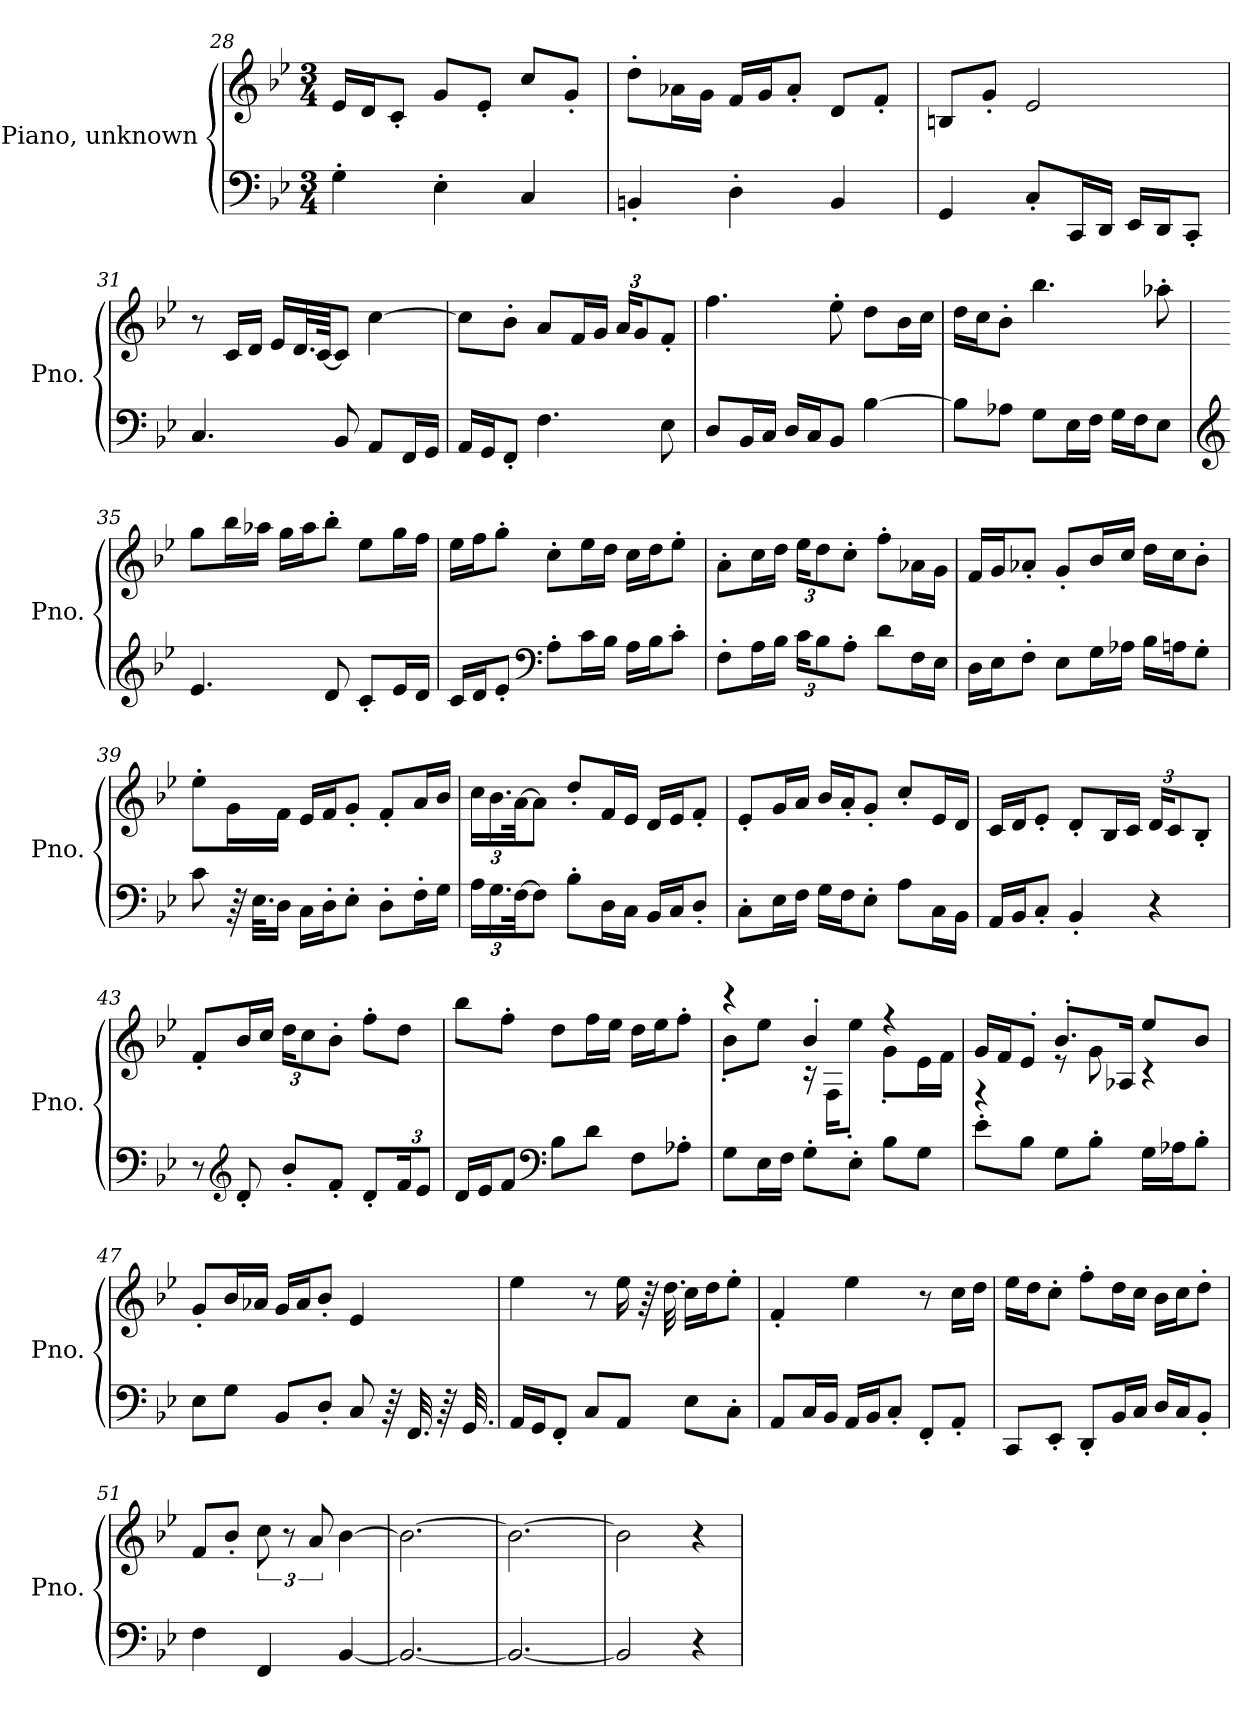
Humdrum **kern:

**kern	**kern
*part1	*part1
*staff2	*staff1
*I"Piano, unknown	*
*I'Pno.	*
!!LO:PB:g=z
*clefF4	*clefG2
*k[b-e-]	*k[b-e-]
*M3/4	*M3/4
=28	=28
4G'\	16e-/LL
.	16d/J
.	8c'/J
4E-'\	8g/L
.	8e-'/J
4C/	8cc/L
.	8g'/J
=29	=29
4BBn'/	8dd'\L
.	16a-X\L
.	16g\JJ
4D'\	16f/LL
.	16g/J
.	8a-'/J
4BB/	8d/L
.	8f'/J
=30	=30
4GG/	8Bn/L
.	8g'/J
8C'/L	2e-/
16CC/L	.
16DD/JJ	.
16EE-/LL	.
16DD/J	.
8CC'/J	.
=31	=31
4.C/	8r
.	16c/LL
.	16d/JJ
.	16e-/LL
.	32.d/L
.	[64c/JJK
8BB-/	8c/J]
8AA/L	[4cc\
16FF/L	.
16GG/JJ	.
!!LO:LB:g=z
=32	=32
16AA/LL	8cc\L]
16GG/J	.
8FF'/J	8b-'\J
4.F\	8a/L
.	16f/L
.	16g/JJ
*	*Xbrackettup
.	24a/KL
.	12g/
8E-\	8f'/J
=33	=33
8D/L	4.ff\
16BB-/L	.
16C/JJ	.
16D/LL	.
16C/J	.
8BB-/J	8ee-'\
[4B-\	8dd\L
.	16b-\L
.	16cc\JJ
=34	=34
8B-\L]	16dd\LL
.	16cc\J
8A-X\J	8b-'\J
8G\L	4.bb-\
16E-\L	.
16F\JJ	.
16G\LL	.
16F\J	.
8E-\J	8aa-X'\
=35	=35
*clefG2	*
4.e-/	8gg\L
.	16bb-\L
.	16aa-X\JJ
.	16gg\LL
.	16aa-\J
8d/	8bb-'\J
8c'/L	8ee-\L
16e-/L	16gg\L
16d/JJ	16ff\JJ
!!LO:LB:g=z
=36	=36
16c/LL	16ee-\LL
16d/J	16ff\J
8e-'/J	8gg'\J
*clefF4	*
8A'\L	8cc'\L
16c\L	16ee-\L
16B-\JJ	16dd\JJ
16A\LL	16cc\LL
16B-\J	16dd\J
8c'\J	8ee-'\J
=37	=37
8F'\L	8a'\L
16A\L	16cc\L
16B-\JJ	16dd\JJ
*Xbrackettup	*
24c\KL	24ee-\KL
12B-\	12dd\
8A'\J	8cc'\J
8d\L	8ff'\L
16F\L	16a-X\L
16E-\JJ	16g\JJ
=38	=38
16D\LL	16f/LL
16E-\J	16g/J
8F'\J	8a-X'/J
8E-\L	8g'/L
16G\L	16b-/L
16A-X\JJ	16cc/JJ
16B-\LL	16dd\LL
16An\J	16cc\J
8G'\J	8b-'\J
=39	=39
8c\	8ee-'\L
64r	16g\L
32.E-\KLL	.
16D\JJ	16f\JJ
16C\LL	16e-/LL
16D'\J	16f/J
8E-'\J	8g'/J
8D'\L	8f'/L
16F'\L	16a/L
16G\JJ	16b-/JJ
!!LO:LB:g=z
=40	=40
24A\LL	24cc\LL
24.G\	24.b-\
[48F\JK	[48a\JK
8F\J]	8a\J]
8B-'\L	8dd'/L
16D\L	16f/L
16C\JJ	16e-/JJ
16BB-/LL	16d/LL
16C/J	16e-/J
8D'/J	8f'/J
=41	=41
8C'\L	8e-'/L
16E-\L	16g/L
16F\JJ	16a/JJ
16G\LL	16b-/LL
16F\J	16a'/J
8E-'\J	8g'/J
8A\L	8cc'/L
16C\L	16e-/L
16BB-\JJ	16d/JJ
=42	=42
16AA/LL	16c/LL
16BB-/J	16d/J
8C'/J	8e-'/J
4BB-'/	8d'/L
.	16B-/L
.	16c/JJ
4r	24d/KL
.	12c/
.	8B-'/J
=43	=43
8r	8f'/L
*clefG2	*
8d'/	16b-/L
.	16cc/JJ
8b-'/L	24dd\KL
.	12cc\
8f'/J	8b-'\J
8d'/L	8ff'\L
24f/K	8dd\J
12e-/J	.
!!LO:LB:g=z
=44	=44
16d/LL	8bb-\L
16e-/J	.
8f/J	8ff'\J
*clefF4	*
8B-\L	8dd\L
8d\J	16ff\L
.	16ee-\JJ
8F\L	16dd\LL
.	16ee-\J
8A-X'\J	8ff'\J
=45	=45
*	*^
8G\L	4r	8b-'\L
16E-\L	.	8ee-\J
16F\JJ	.	.
8G'\L	4b-'/	16r
.	.	16F\KL
8E-'\J	.	8ee-'\J
8B-\L	4r	8g'\L
8G\J	.	16e-\L
.	.	16f\JJ
=46	=46	=46
8e-'\L	16g/LL	4r
.	16f/J	.
8B-\J	8e-'/J	.
8G\L	8.b-'/L	8r
8B-'\J	.	8g\
.	16A-X/Jk	.
16G\LL	8ee-/L	4r
16A-X\J	.	.
8B-'\J	8b-/J	.
*	*v	*v
!!LO:LB:g=z
=47	=47
8E-\L	8g'/L
8G\J	16b-/L
.	16a-X/JJ
8BB-/L	16g/LL
.	16a-/J
8D'/J	8b-'/J
8C/	4e-/
64r	.
32.FF/	.
64r	.
32.GG/	.
=48	=48
16AA/LL	4ee-\
16GG/J	.
8FF'/J	.
8C/L	8r
8AA/J	16ee-\
.	64r
.	32.dd\
8E-\L	16cc\LL
.	16dd\J
8C'\J	8ee-'\J
=49	=49
8AA/L	4f'/
16C/L	.
16BB-/JJ	.
16AA/LL	4ee-\
16BB-/J	.
8C'/J	.
8FF'/L	8r
8AA'/J	16cc\LL
.	16dd\JJ
=50	=50
8CC/L	16ee-\LL
.	16dd\J
8EE-'/J	8cc'\J
8DD'/L	8ff'\L
16BB-/L	16dd\L
16C/JJ	16cc\JJ
16D/LL	16b-\LL
16C/J	16cc\J
8BB-'/J	8dd'\J
!!LO:PB:g=z
=51	=51
4F\	8f/L
.	8b-'/J
*	*brackettup
4FF/	12cc\
.	12r
.	12a/
[4BB-/	[4b-\
=52	=52
2.BB-/_	2.b-\_
=53	=53
2.BB-/_	2.b-\_
=54	=54
2BB-/]	2b-\]
4r	4r
=	=
*-	*-
